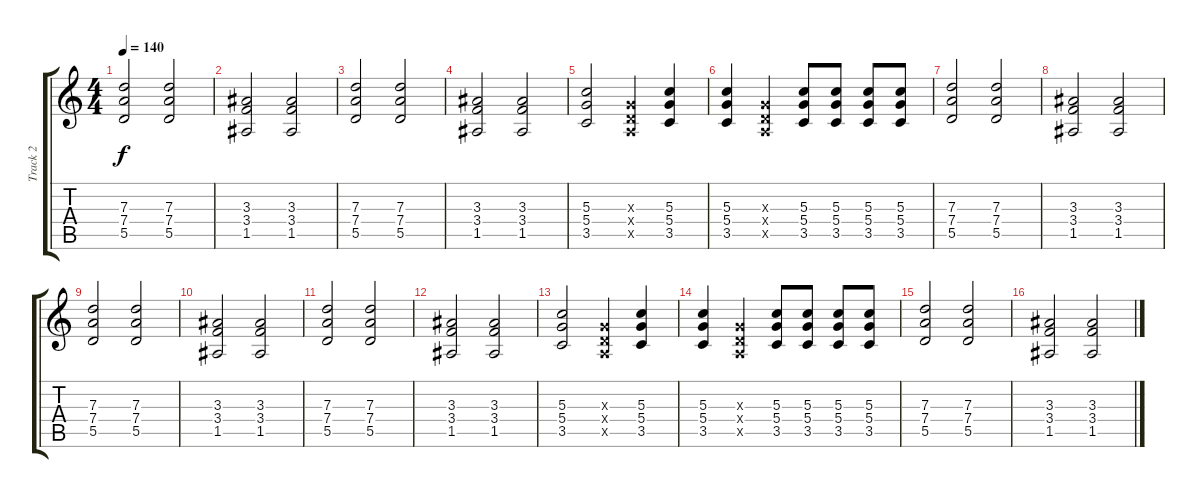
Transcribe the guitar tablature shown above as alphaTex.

\track ("Track 2" "Track 2") {instrument overdrivenguitar}
\staff {score tabs}
\tuning (E4 B3 G3 D3 A2 E2) {hide}
\ts (4 4)
\tempo 140
\clef g2
\ks c
(7.3 7.4 5.5).2{dy f} (7.3 7.4 5.5).2 |
(3.3 3.4 1.5).2 (3.3 3.4 1.5).2 |
(7.3 7.4 5.5).2 (7.3 7.4 5.5).2 |
(3.3 3.4 1.5).2 (3.3 3.4 1.5).2 |
(5.3 5.4 3.5).2 (0.3{x} 0.4{x} 0.5{x}).4 (5.3 5.4 3.5).4 |
(5.3 5.4 3.5).4 (0.3{x} 0.4{x} 0.5{x}).4 (5.3 5.4 3.5).8 (5.3 5.4 3.5).8 (5.3 5.4 3.5).8 (5.3 5.4 3.5).8 |
(7.3 7.4 5.5).2 (7.3 7.4 5.5).2 |
(3.3 3.4 1.5).2 (3.3 3.4 1.5).2 |
(7.3 7.4 5.5).2 (7.3 7.4 5.5).2 |
(3.3 3.4 1.5).2 (3.3 3.4 1.5).2 |
(7.3 7.4 5.5).2 (7.3 7.4 5.5).2 |
(3.3 3.4 1.5).2 (3.3 3.4 1.5).2 |
(5.3 5.4 3.5).2 (0.3{x} 0.4{x} 0.5{x}).4 (5.3 5.4 3.5).4 |
(5.3 5.4 3.5).4 (0.3{x} 0.4{x} 0.5{x}).4 (5.3 5.4 3.5).8 (5.3 5.4 3.5).8 (5.3 5.4 3.5).8 (5.3 5.4 3.5).8 |
(7.3 7.4 5.5).2 (7.3 7.4 5.5).2 |
(3.3 3.4 1.5).2 (3.3 3.4 1.5).2
